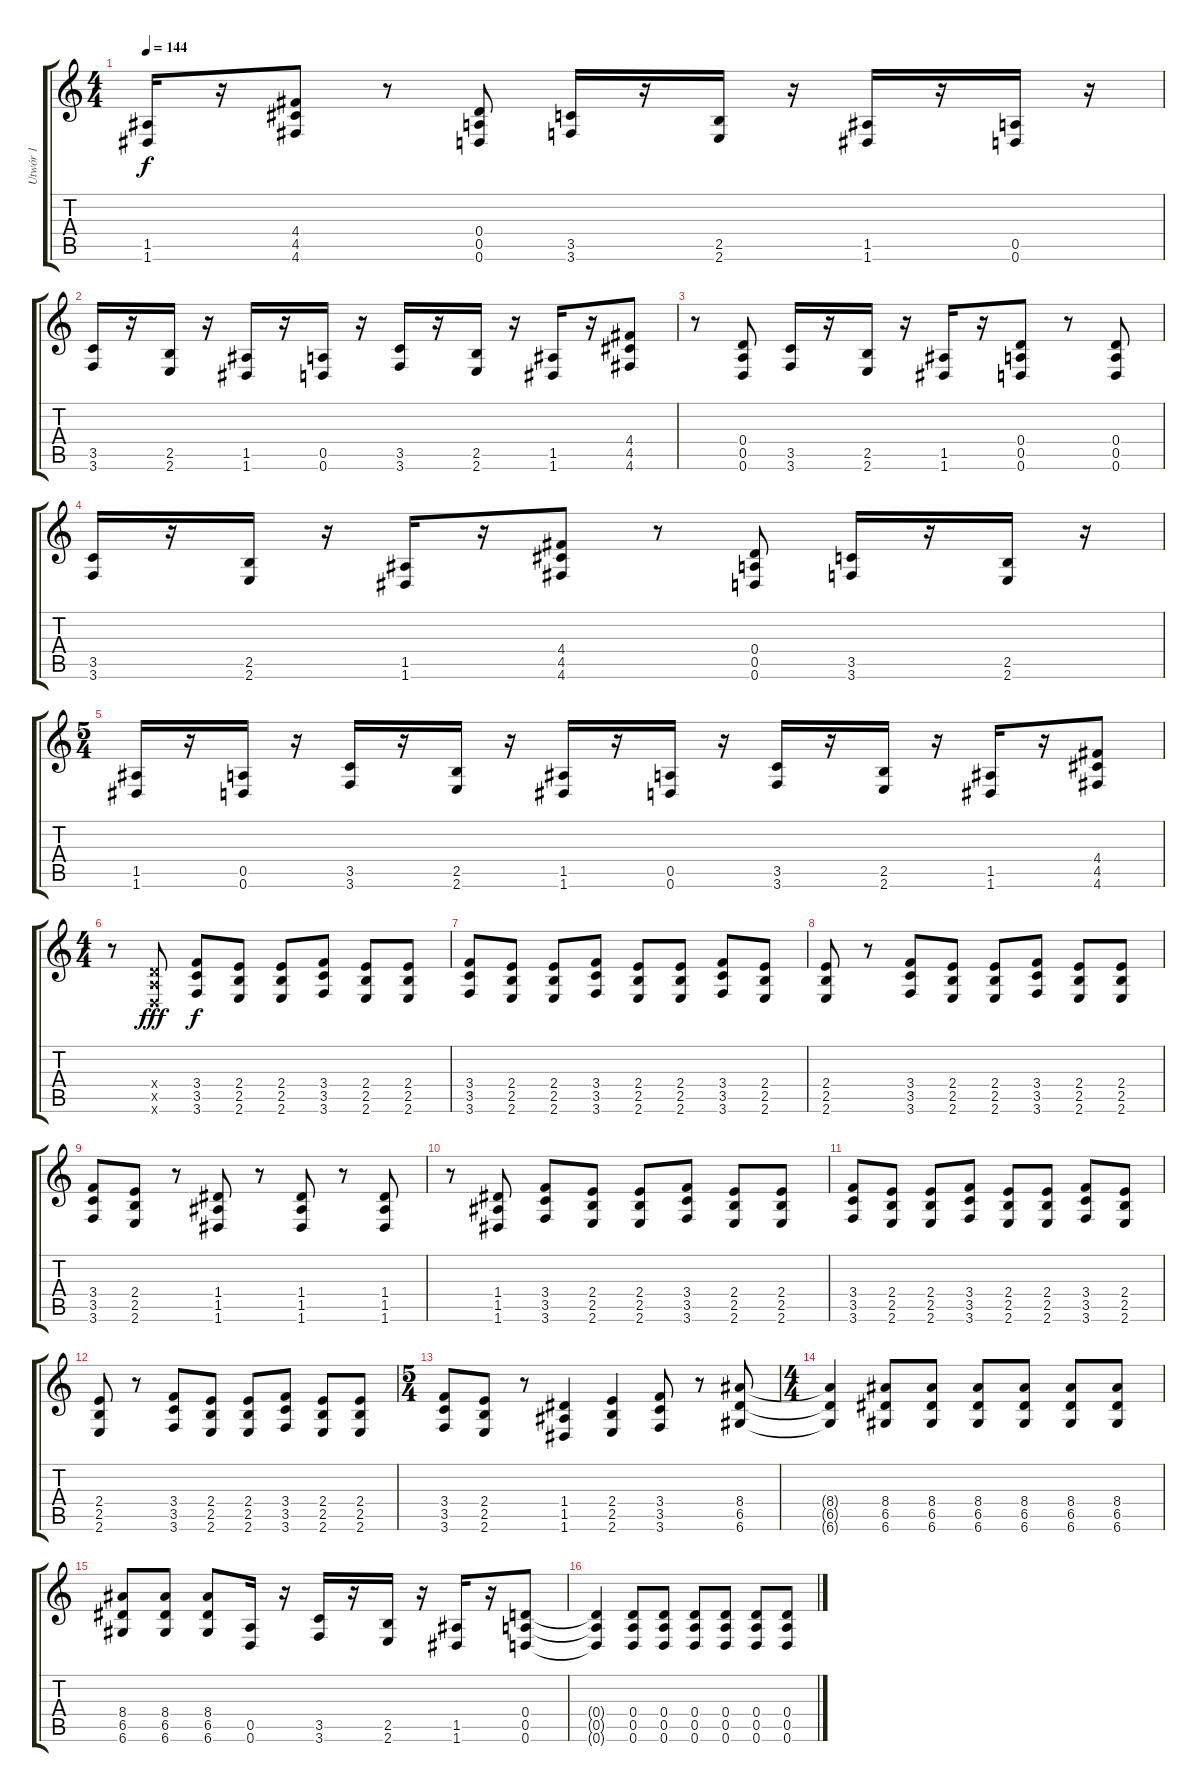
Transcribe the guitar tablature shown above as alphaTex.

\track ("Utwór 1" "Utwór 1") {instrument distortionguitar}
\staff {score tabs}
\tuning (E4 B3 G3 D3 A2 D2) {hide}
\ts (4 4)
\tempo 144
\clef g2
\ks c
(1.5 1.6).16{dy f} r.16 (4.4 4.5 4.6).8 r.8 (0.4 0.5 0.6).8 (3.5 3.6).16 r.16 (2.5 2.6).16 r.16 (1.5 1.6).16 r.16 (0.5 0.6).16 r.16 |
(3.5 3.6).16 r.16 (2.5 2.6).16 r.16 (1.5 1.6).16 r.16 (0.5 0.6).16 r.16 (3.5 3.6).16 r.16 (2.5 2.6).16 r.16 (1.5 1.6).16 r.16 (4.4 4.5 4.6).8 |
r.8 (0.4 0.5 0.6).8 (3.5 3.6).16 r.16 (2.5 2.6).16 r.16 (1.5 1.6).16 r.16 (0.4 0.5 0.6).8 r.8 (0.4 0.5 0.6).8 |
(3.5 3.6).16 r.16 (2.5 2.6).16 r.16 (1.5 1.6).16 r.16 (4.4 4.5 4.6).8 r.8 (0.4 0.5 0.6).8 (3.5 3.6).16 r.16 (2.5 2.6).16 r.16 |
\ts (5 4)
(1.5 1.6).16 r.16 (0.5 0.6).16 r.16 (3.5 3.6).16 r.16 (2.5 2.6).16 r.16 (1.5 1.6).16 r.16 (0.5 0.6).16 r.16 (3.5 3.6).16 r.16 (2.5 2.6).16 r.16 (1.5 1.6).16 r.16 (4.4 4.5 4.6).8 |
\ts (4 4)
r.8 (0.4{x} 0.5{x} 0.6{x}).8{dy fff} (3.4 3.5 3.6).8{dy f} (2.4 2.5 2.6).8 (2.4 2.5 2.6).8 (3.4 3.5 3.6).8 (2.4 2.5 2.6).8 (2.4 2.5 2.6).8 |
(3.4 3.5 3.6).8 (2.4 2.5 2.6).8 (2.4 2.5 2.6).8 (3.4 3.5 3.6).8 (2.4 2.5 2.6).8 (2.4 2.5 2.6).8 (3.4 3.5 3.6).8 (2.4 2.5 2.6).8 |
(2.4 2.5 2.6).8 r.8 (3.4 3.5 3.6).8 (2.4 2.5 2.6).8 (2.4 2.5 2.6).8 (3.4 3.5 3.6).8 (2.4 2.5 2.6).8 (2.4 2.5 2.6).8 |
(3.4 3.5 3.6).8 (2.4 2.5 2.6).8 r.8 (1.4 1.5 1.6).8 r.8 (1.4 1.5 1.6).8 r.8 (1.4 1.5 1.6).8 |
r.8 (1.4 1.5 1.6).8 (3.4 3.5 3.6).8 (2.4 2.5 2.6).8 (2.4 2.5 2.6).8 (3.4 3.5 3.6).8 (2.4 2.5 2.6).8 (2.4 2.5 2.6).8 |
(3.4 3.5 3.6).8 (2.4 2.5 2.6).8 (2.4 2.5 2.6).8 (3.4 3.5 3.6).8 (2.4 2.5 2.6).8 (2.4 2.5 2.6).8 (3.4 3.5 3.6).8 (2.4 2.5 2.6).8 |
(2.4 2.5 2.6).8 r.8 (3.4 3.5 3.6).8 (2.4 2.5 2.6).8 (2.4 2.5 2.6).8 (3.4 3.5 3.6).8 (2.4 2.5 2.6).8 (2.4 2.5 2.6).8 |
\ts (5 4)
(3.4 3.5 3.6).8 (2.4 2.5 2.6).8 r.8 (1.4 1.5 1.6).4 (2.4 2.5 2.6).4 (3.4 3.5 3.6).8 r.8 (8.4 6.5 6.6).8 |
\ts (4 4)
(8.4{t} 6.5{t} 6.6{t}).4 (8.4 6.5 6.6).8 (8.4 6.5 6.6).8 (8.4 6.5 6.6).8 (8.4 6.5 6.6).8 (8.4 6.5 6.6).8 (8.4 6.5 6.6).8 |
(8.4 6.5 6.6).8 (8.4 6.5 6.6).8 (8.4 6.5 6.6).8 (0.5 0.6).16 r.16 (3.5 3.6).16 r.16 (2.5 2.6).16 r.16 (1.5 1.6).16 r.16 (0.4 0.5 0.6).8 |
(0.4{t} 0.5{t} 0.6{t}).4 (0.4 0.5 0.6).8 (0.4 0.5 0.6).8 (0.4 0.5 0.6).8 (0.4 0.5 0.6).8 (0.4 0.5 0.6).8 (0.4 0.5 0.6).8
